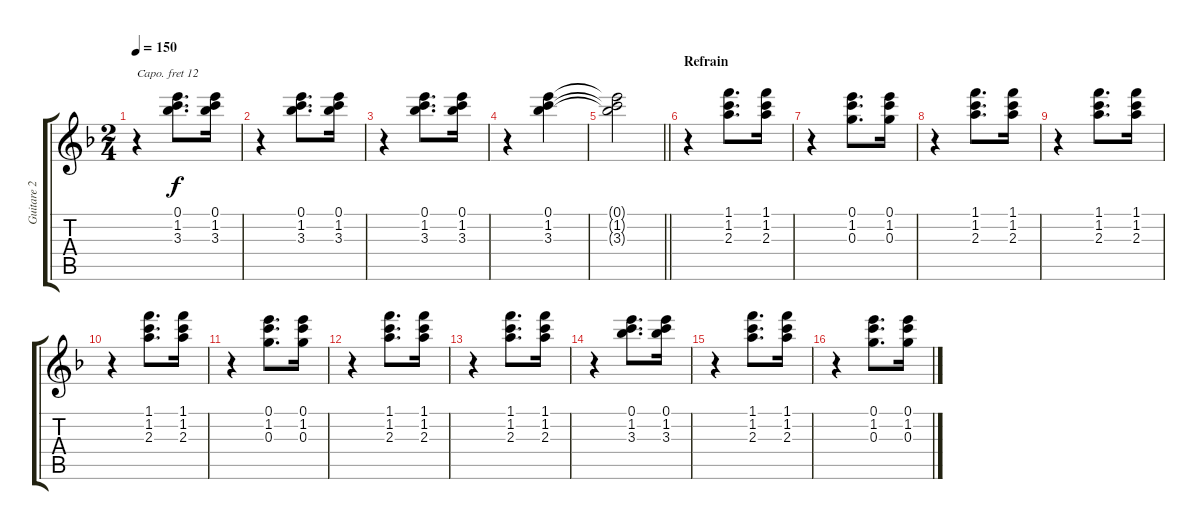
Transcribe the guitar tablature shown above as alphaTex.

\track ("Guitare 2" "Guitare 2") {instrument electricguitarjazz}
\staff {score tabs}
\capo 12
\tuning (E4 B3 G3 D3 A2 E2) {hide}
\ts (2 4)
\tempo 150
\clef g2
\ks f
r.4{dy f} (0.1 1.2 3.3).8{d} (0.1 1.2 3.3).16 |
r.4 (0.1 1.2 3.3).8{d} (0.1 1.2 3.3).16 |
r.4 (0.1 1.2 3.3).8{d} (0.1 1.2 3.3).16 |
r.4 (0.1 1.2 3.3).4 |
\barLineRight lightlight
(0.1{t} 1.2{t} 3.3{t}).2 |
\section ("" "Refrain")
r.4 (1.1 1.2 2.3).8{d} (1.1 1.2 2.3).16 |
r.4 (0.1 1.2 0.3).8{d} (0.1 1.2 0.3).16 |
r.4 (1.1 1.2 2.3).8{d} (1.1 1.2 2.3).16 |
r.4 (1.1 1.2 2.3).8{d} (1.1 1.2 2.3).16 |
r.4 (1.1 1.2 2.3).8{d} (1.1 1.2 2.3).16 |
r.4 (0.1 1.2 0.3).8{d} (0.1 1.2 0.3).16 |
r.4 (1.1 1.2 2.3).8{d} (1.1 1.2 2.3).16 |
r.4 (1.1 1.2 2.3).8{d} (1.1 1.2 2.3).16 |
r.4 (0.1 1.2 3.3).8{d} (0.1 1.2 3.3).16 |
r.4 (1.1 1.2 2.3).8{d} (1.1 1.2 2.3).16 |
r.4 (0.1 1.2 0.3).8{d} (0.1 1.2 0.3).16
